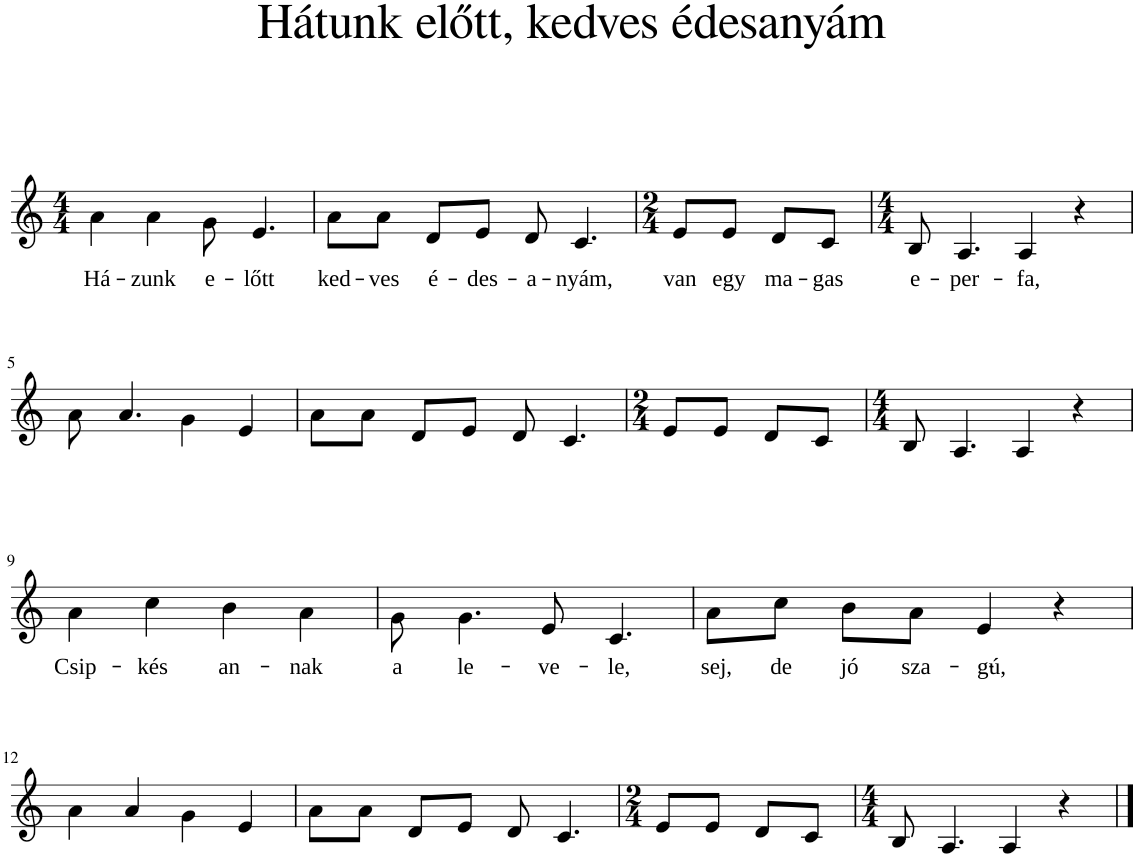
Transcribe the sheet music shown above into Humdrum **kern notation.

**kern	**text
*part1	*part1
*staff1	*staff1
*I"Piano	*
*I'Pno	*
*clefG2	*
*k[]	*
*M4/4	*
=1	=1
!	!LO:LY:b
4a\	Há-
!	!LO:LY:b
4a\	-zunk
!	!LO:LY:b
8g\	e-
!	!LO:LY:b
4.e/	-lőtt
=2	=2
!	!LO:LY:b
8a\L	ked-
!	!LO:LY:b
8a\J	ves
!	!LO:LY:b
8d/L	é-
!	!LO:LY:b
8e/J	-des-
!	!LO:LY:b
8d/	-a-
!	!LO:LY:b
4.c/	-nyám,
=3	=3
*M2/4	*
!	!LO:LY:b
8e/L	van
!	!LO:LY:b
8e/J	egy
!	!LO:LY:b
8d/L	ma-
!	!LO:LY:b
8c/J	-gas
=4	=4
*M4/4	*
!	!LO:LY:b
8B/	e-
!	!LO:LY:b
4.A/	-per-
!	!LO:LY:b
4A/	-fa,
4r	.
!!LO:LB:g=z
=5	=5
8a\	.
4.a/	.
4g\	.
4e/	.
=6	=6
8a\L	.
8a\J	.
8d/L	.
8e/J	.
8d/	.
4.c/	.
=7	=7
*M2/4	*
8e/L	.
8e/J	.
8d/L	.
8c/J	.
=8	=8
*M4/4	*
8B/	.
4.A/	.
4A/	.
4r	.
!!LO:LB:g=z
=9	=9
!	!LO:LY:b
4a\	Csip-
!	!LO:LY:b
4cc\	-kés
!	!LO:LY:b
4b\	an-
!	!LO:LY:b
4a\	-nak
=10	=10
!	!LO:LY:b
8g\	a
!	!LO:LY:b
4.g\	le-
!	!LO:LY:b
8e/	-ve-
!	!LO:LY:b
4.c/	-le,
=11	=11
!	!LO:LY:b
8a\L	sej,
!	!LO:LY:b
8cc\J	de
!	!LO:LY:b
8b\L	jó
!	!LO:LY:b
8a\J	sza-
!	!LO:LY:b
4e/	-gú,-
4r	.
!!LO:LB:g=z
=12	=12
4a\	.
4a/	.
4g\	.
4e/	.
=13	=13
8a\L	.
8a\J	.
8d/L	.
8e/J	.
8d/	.
4.c/	.
=14	=14
*M2/4	*
8e/L	.
8e/J	.
8d/L	.
8c/J	.
=15	=15
*M4/4	*
8B/	.
4.A/	.
4A/	.
4r	.
==	==
*-	*-
